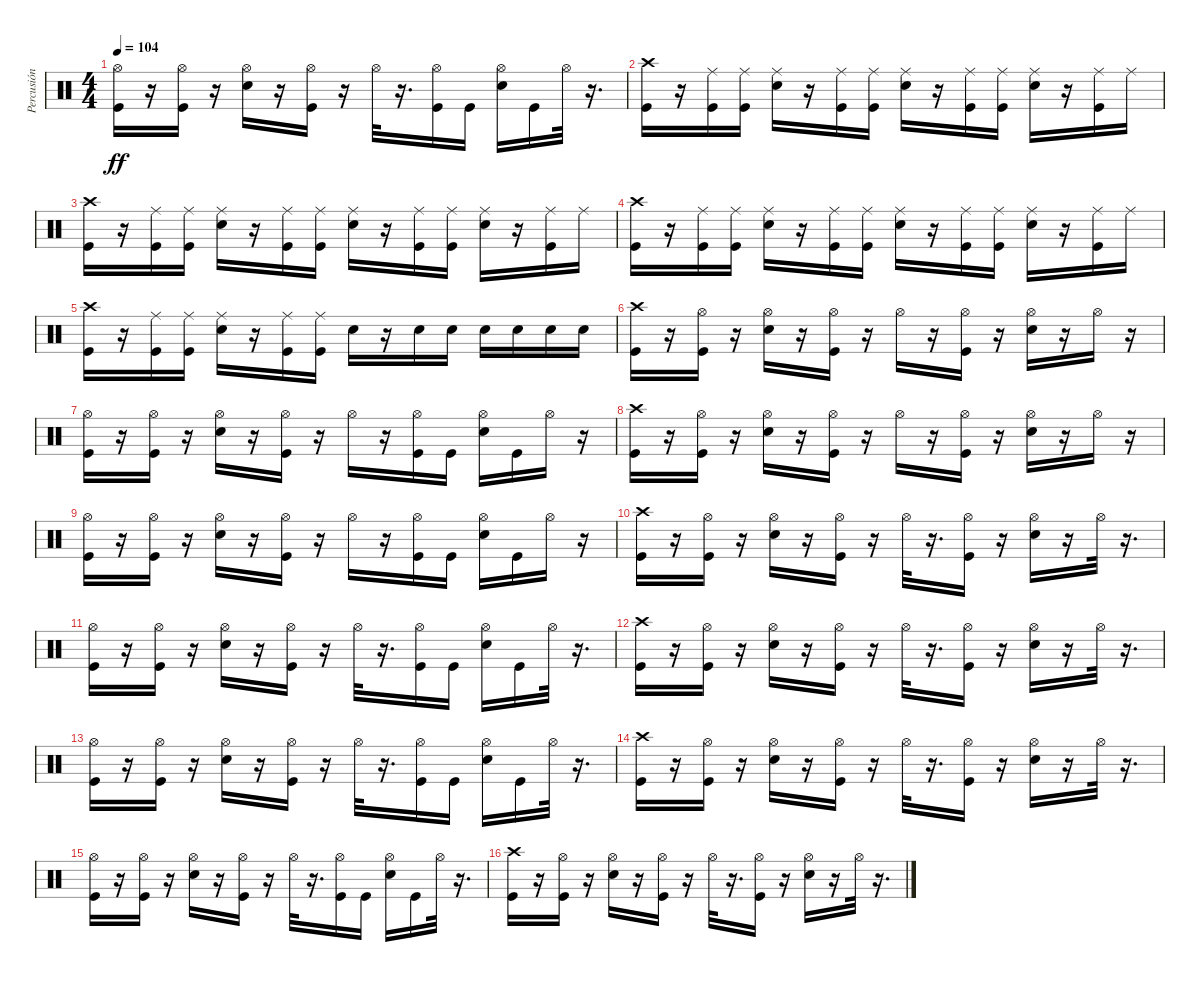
\track ("Percusión" "Percusión") {instrument percussion}
\staff {score}
\articulation defaults
\ts (4 4)
\tempo 104
\clef neutral
\ks c
("Kick (hit)" "Hi-Hat (open)").16{dy ff} r.16 ("Kick (hit)" "Hi-Hat (open)").16 r.16 ("Snare (hit) 2" "Hi-Hat (open)").16 r.16 ("Kick (hit)" "Hi-Hat (open)").16 r.16 "Hi-Hat (open)".32 r.16{d} ("Kick (hit)" "Hi-Hat (open)").16 "Kick (hit)".16 ("Snare (hit) 2" "Hi-Hat (open)").16 "Kick (hit)".16 "Hi-Hat (open)".32 r.16{d} |
("Kick (hit)" "Crash high (hit)").16 r.16 ("Kick (hit)" "Ride (middle)").16 ("Kick (hit)" "Ride (middle)").16 ("Ride (middle)" "Snare (hit) 2").16 r.16 ("Kick (hit)" "Ride (middle)").16 ("Kick (hit)" "Ride (middle)").16 ("Ride (middle)" "Snare (hit) 2").16 r.16 ("Kick (hit)" "Ride (middle)").16 ("Kick (hit)" "Ride (middle)").16 ("Ride (middle)" "Snare (hit) 2").16 r.16 ("Kick (hit)" "Ride (middle)").16 "Ride (middle)".16 |
("Crash high (hit)" "Kick (hit)").16 r.16 ("Kick (hit)" "Ride (middle)").16 ("Kick (hit)" "Ride (middle)").16 ("Ride (middle)" "Snare (hit) 2").16 r.16 ("Kick (hit)" "Ride (middle)").16 ("Kick (hit)" "Ride (middle)").16 ("Ride (middle)" "Snare (hit) 2").16 r.16 ("Kick (hit)" "Ride (middle)").16 ("Kick (hit)" "Ride (middle)").16 ("Ride (middle)" "Snare (hit) 2").16 r.16 ("Kick (hit)" "Ride (middle)").16 "Ride (middle)".16 |
("Crash high (hit)" "Kick (hit)").16 r.16 ("Kick (hit)" "Ride (middle)").16 ("Kick (hit)" "Ride (middle)").16 ("Ride (middle)" "Snare (hit) 2").16 r.16 ("Kick (hit)" "Ride (middle)").16 ("Kick (hit)" "Ride (middle)").16 ("Ride (middle)" "Snare (hit) 2").16 r.16 ("Kick (hit)" "Ride (middle)").16 ("Kick (hit)" "Ride (middle)").16 ("Ride (middle)" "Snare (hit) 2").16 r.16 ("Kick (hit)" "Ride (middle)").16 "Ride (middle)".16 |
("Crash high (hit)" "Kick (hit)").16 r.16 ("Kick (hit)" "Ride (middle)").16 ("Kick (hit)" "Ride (middle)").16 ("Ride (middle)" "Snare (hit) 2").16 r.16 ("Kick (hit)" "Ride (middle)").16 ("Kick (hit)" "Ride (middle)").16 "Snare (hit) 2".16 r.16 "Snare (hit) 2".16 "Snare (hit) 2".16 "Snare (hit) 2".16 "Snare (hit) 2".16 "Snare (hit) 2".16 "Snare (hit) 2".16 |
("Crash high (hit)" "Kick (hit)").16 r.16 ("Kick (hit)" "Hi-Hat (open)").16 r.16 ("Snare (hit) 2" "Hi-Hat (open)").16 r.16 ("Kick (hit)" "Hi-Hat (open)").16 r.16 "Hi-Hat (open)".16 r.16 ("Kick (hit)" "Hi-Hat (open)").16 r.16 ("Hi-Hat (open)" "Snare (hit) 2").16 r.16 "Hi-Hat (open)".16 r.16 |
("Kick (hit)" "Hi-Hat (open)").16 r.16 ("Kick (hit)" "Hi-Hat (open)").16 r.16 ("Snare (hit) 2" "Hi-Hat (open)").16 r.16 ("Kick (hit)" "Hi-Hat (open)").16 r.16 "Hi-Hat (open)".16 r.16 ("Kick (hit)" "Hi-Hat (open)").16 "Kick (hit)".16 ("Hi-Hat (open)" "Snare (hit) 2").16 "Kick (hit)".16 "Hi-Hat (open)".16 r.16 |
("Kick (hit)" "Crash high (hit)").16 r.16 ("Kick (hit)" "Hi-Hat (open)").16 r.16 ("Snare (hit) 2" "Hi-Hat (open)").16 r.16 ("Kick (hit)" "Hi-Hat (open)").16 r.16 "Hi-Hat (open)".16 r.16 ("Kick (hit)" "Hi-Hat (open)").16 r.16 ("Hi-Hat (open)" "Snare (hit) 2").16 r.16 "Hi-Hat (open)".16 r.16 |
("Kick (hit)" "Hi-Hat (open)").16 r.16 ("Kick (hit)" "Hi-Hat (open)").16 r.16 ("Snare (hit) 2" "Hi-Hat (open)").16 r.16 ("Kick (hit)" "Hi-Hat (open)").16 r.16 "Hi-Hat (open)".16 r.16 ("Kick (hit)" "Hi-Hat (open)").16 "Kick (hit)".16 ("Hi-Hat (open)" "Snare (hit) 2").16 "Kick (hit)".16 "Hi-Hat (open)".16 r.16 |
("Crash high (hit)" "Kick (hit)").16 r.16 ("Kick (hit)" "Hi-Hat (open)").16 r.16 ("Snare (hit) 2" "Hi-Hat (open)").16 r.16 ("Kick (hit)" "Hi-Hat (open)").16 r.16 "Hi-Hat (open)".32 r.16{d} ("Kick (hit)" "Hi-Hat (open)").16 r.16 ("Snare (hit) 2" "Hi-Hat (open)").16 r.16 "Hi-Hat (open)".32 r.16{d} |
("Kick (hit)" "Hi-Hat (open)").16 r.16 ("Kick (hit)" "Hi-Hat (open)").16 r.16 ("Snare (hit) 2" "Hi-Hat (open)").16 r.16 ("Kick (hit)" "Hi-Hat (open)").16 r.16 "Hi-Hat (open)".32 r.16{d} ("Kick (hit)" "Hi-Hat (open)").16 "Kick (hit)".16 ("Snare (hit) 2" "Hi-Hat (open)").16 "Kick (hit)".16 "Hi-Hat (open)".32 r.16{d} |
("Kick (hit)" "Crash high (hit)").16 r.16 ("Kick (hit)" "Hi-Hat (open)").16 r.16 ("Snare (hit) 2" "Hi-Hat (open)").16 r.16 ("Kick (hit)" "Hi-Hat (open)").16 r.16 "Hi-Hat (open)".32 r.16{d} ("Kick (hit)" "Hi-Hat (open)").16 r.16 ("Snare (hit) 2" "Hi-Hat (open)").16 r.16 "Hi-Hat (open)".32 r.16{d} |
("Kick (hit)" "Hi-Hat (open)").16 r.16 ("Kick (hit)" "Hi-Hat (open)").16 r.16 ("Snare (hit) 2" "Hi-Hat (open)").16 r.16 ("Kick (hit)" "Hi-Hat (open)").16 r.16 "Hi-Hat (open)".32 r.16{d} ("Kick (hit)" "Hi-Hat (open)").16 "Kick (hit)".16 ("Snare (hit) 2" "Hi-Hat (open)").16 "Kick (hit)".16 "Hi-Hat (open)".32 r.16{d} |
("Crash high (hit)" "Kick (hit)").16 r.16 ("Kick (hit)" "Hi-Hat (open)").16 r.16 ("Snare (hit) 2" "Hi-Hat (open)").16 r.16 ("Kick (hit)" "Hi-Hat (open)").16 r.16 "Hi-Hat (open)".32 r.16{d} ("Kick (hit)" "Hi-Hat (open)").16 r.16 ("Snare (hit) 2" "Hi-Hat (open)").16 r.16 "Hi-Hat (open)".32 r.16{d} |
("Kick (hit)" "Hi-Hat (open)").16 r.16 ("Kick (hit)" "Hi-Hat (open)").16 r.16 ("Snare (hit) 2" "Hi-Hat (open)").16 r.16 ("Kick (hit)" "Hi-Hat (open)").16 r.16 "Hi-Hat (open)".32 r.16{d} ("Kick (hit)" "Hi-Hat (open)").16 "Kick (hit)".16 ("Snare (hit) 2" "Hi-Hat (open)").16 "Kick (hit)".16 "Hi-Hat (open)".32 r.16{d} |
("Kick (hit)" "Crash high (hit)").16 r.16 ("Kick (hit)" "Hi-Hat (open)").16 r.16 ("Snare (hit) 2" "Hi-Hat (open)").16 r.16 ("Kick (hit)" "Hi-Hat (open)").16 r.16 "Hi-Hat (open)".32 r.16{d} ("Kick (hit)" "Hi-Hat (open)").16 r.16 ("Snare (hit) 2" "Hi-Hat (open)").16 r.16 "Hi-Hat (open)".32 r.16{d}
